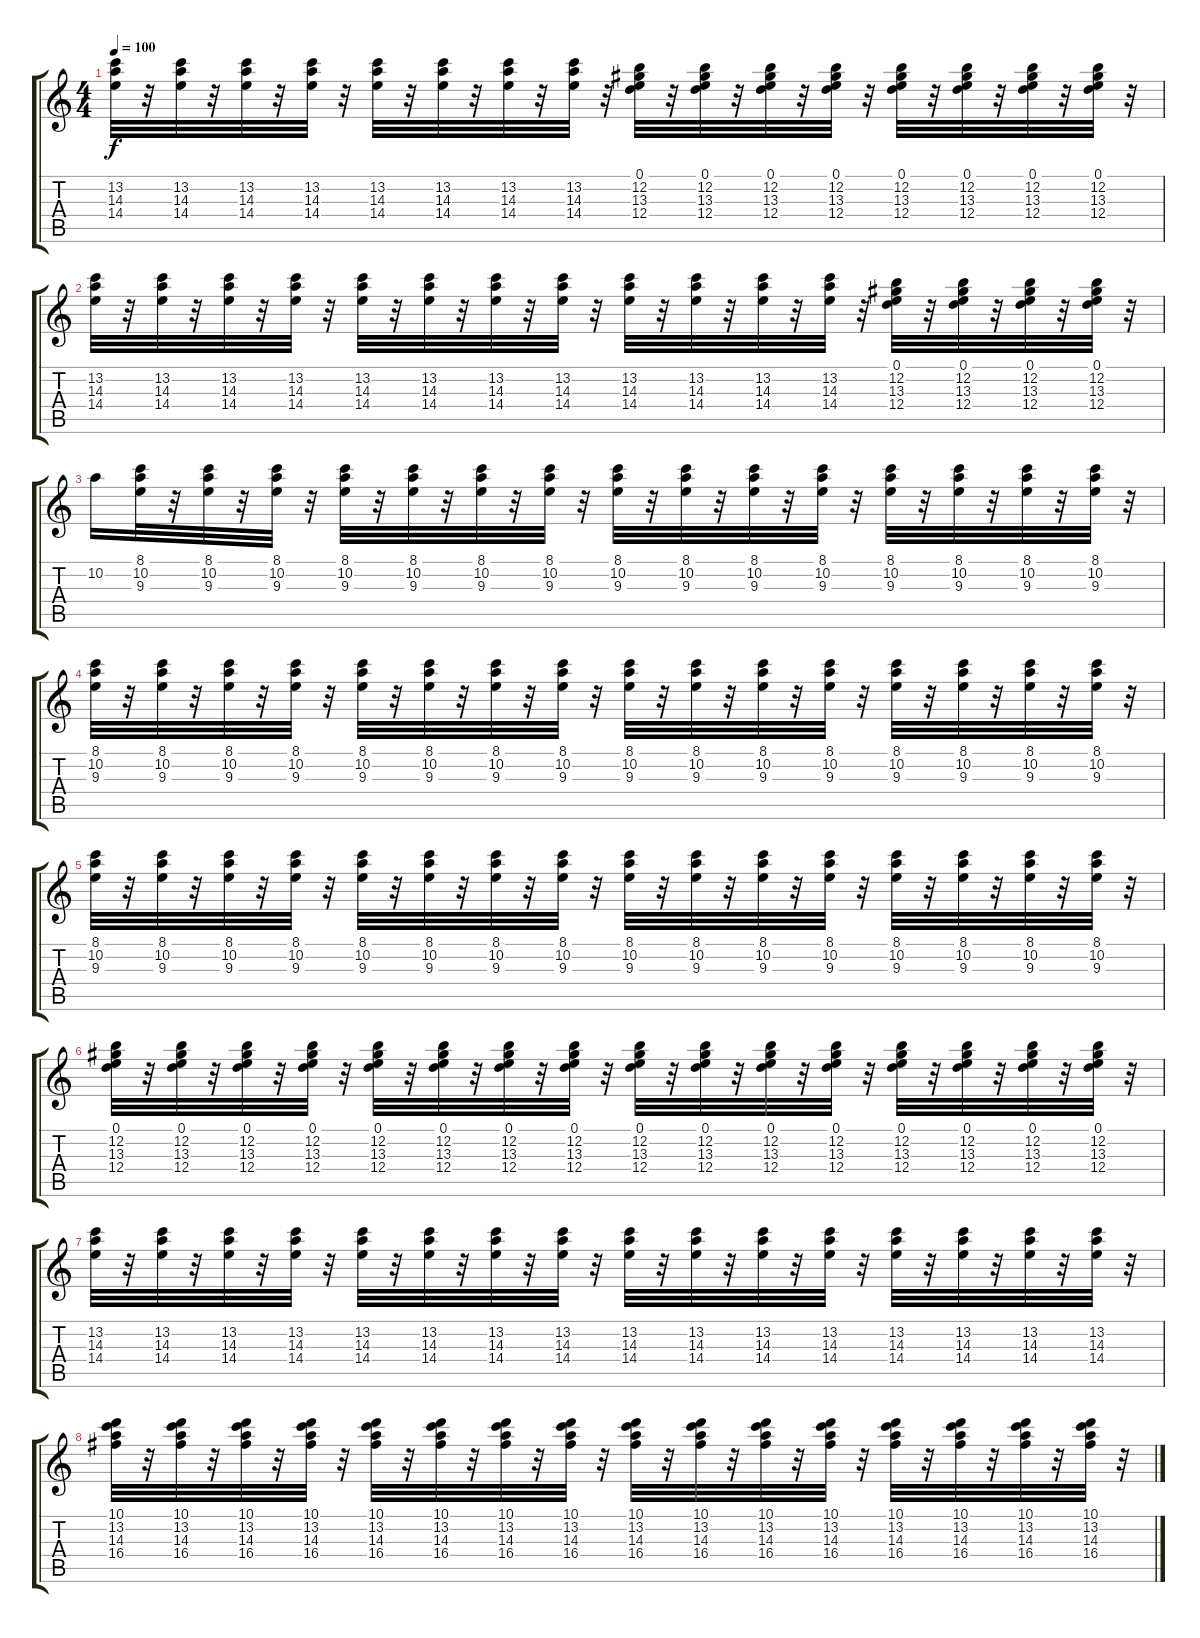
\track "" {instrument acousticguitarnylon}
\staff {score tabs}
\tuning (E4 B3 G3 D3 A2 E2) {hide}
\ts (4 4)
\tempo 100
\clef g2
\ks c
(13.2 14.3 14.4).32{dy f} r.32 (13.2 14.3 14.4).32 r.32 (13.2 14.3 14.4).32 r.32 (13.2 14.3 14.4).32 r.32 (13.2 14.3 14.4).32 r.32 (13.2 14.3 14.4).32 r.32 (13.2 14.3 14.4).32 r.32 (13.2 14.3 14.4).32 r.32 (0.1 12.2 13.3 12.4).32 r.32 (0.1 12.2 13.3 12.4).32 r.32 (0.1 12.2 13.3 12.4).32 r.32 (0.1 12.2 13.3 12.4).32 r.32 (0.1 12.2 13.3 12.4).32 r.32 (0.1 12.2 13.3 12.4).32 r.32 (0.1 12.2 13.3 12.4).32 r.32 (0.1 12.2 13.3 12.4).32 r.32 |
(13.2 14.3 14.4).32 r.32 (13.2 14.3 14.4).32 r.32 (13.2 14.3 14.4).32 r.32 (13.2 14.3 14.4).32 r.32 (13.2 14.3 14.4).32 r.32 (13.2 14.3 14.4).32 r.32 (13.2 14.3 14.4).32 r.32 (13.2 14.3 14.4).32 r.32 (13.2 14.3 14.4).32 r.32 (13.2 14.3 14.4).32 r.32 (13.2 14.3 14.4).32 r.32 (13.2 14.3 14.4).32 r.32 (0.1 12.2 13.3 12.4).32 r.32 (0.1 12.2 13.3 12.4).32 r.32 (0.1 12.2 13.3 12.4).32 r.32 (0.1 12.2 13.3 12.4).32 r.32 |
10.2.16 (8.1 10.2 9.3).32 r.32 (8.1 10.2 9.3).32 r.32 (8.1 10.2 9.3).32 r.32 (8.1 10.2 9.3).32 r.32 (8.1 10.2 9.3).32 r.32 (8.1 10.2 9.3).32 r.32 (8.1 10.2 9.3).32 r.32 (8.1 10.2 9.3).32 r.32 (8.1 10.2 9.3).32 r.32 (8.1 10.2 9.3).32 r.32 (8.1 10.2 9.3).32 r.32 (8.1 10.2 9.3).32 r.32 (8.1 10.2 9.3).32 r.32 (8.1 10.2 9.3).32 r.32 (8.1 10.2 9.3).32 r.32 |
(8.1 10.2 9.3).32 r.32 (8.1 10.2 9.3).32 r.32 (8.1 10.2 9.3).32 r.32 (8.1 10.2 9.3).32 r.32 (8.1 10.2 9.3).32 r.32 (8.1 10.2 9.3).32 r.32 (8.1 10.2 9.3).32 r.32 (8.1 10.2 9.3).32 r.32 (8.1 10.2 9.3).32 r.32 (8.1 10.2 9.3).32 r.32 (8.1 10.2 9.3).32 r.32 (8.1 10.2 9.3).32 r.32 (8.1 10.2 9.3).32 r.32 (8.1 10.2 9.3).32 r.32 (8.1 10.2 9.3).32 r.32 (8.1 10.2 9.3).32 r.32 |
(8.1 10.2 9.3).32 r.32 (8.1 10.2 9.3).32 r.32 (8.1 10.2 9.3).32 r.32 (8.1 10.2 9.3).32 r.32 (8.1 10.2 9.3).32 r.32 (8.1 10.2 9.3).32 r.32 (8.1 10.2 9.3).32 r.32 (8.1 10.2 9.3).32 r.32 (8.1 10.2 9.3).32 r.32 (8.1 10.2 9.3).32 r.32 (8.1 10.2 9.3).32 r.32 (8.1 10.2 9.3).32 r.32 (8.1 10.2 9.3).32 r.32 (8.1 10.2 9.3).32 r.32 (8.1 10.2 9.3).32 r.32 (8.1 10.2 9.3).32 r.32 |
(0.1 12.2 13.3 12.4).32 r.32 (0.1 12.2 13.3 12.4).32 r.32 (0.1 12.2 13.3 12.4).32 r.32 (0.1 12.2 13.3 12.4).32 r.32 (0.1 12.2 13.3 12.4).32 r.32 (0.1 12.2 13.3 12.4).32 r.32 (0.1 12.2 13.3 12.4).32 r.32 (0.1 12.2 13.3 12.4).32 r.32 (0.1 12.2 13.3 12.4).32 r.32 (0.1 12.2 13.3 12.4).32 r.32 (0.1 12.2 13.3 12.4).32 r.32 (0.1 12.2 13.3 12.4).32 r.32 (0.1 12.2 13.3 12.4).32 r.32 (0.1 12.2 13.3 12.4).32 r.32 (0.1 12.2 13.3 12.4).32 r.32 (0.1 12.2 13.3 12.4).32 r.32 |
(13.2 14.3 14.4).32 r.32 (13.2 14.3 14.4).32 r.32 (13.2 14.3 14.4).32 r.32 (13.2 14.3 14.4).32 r.32 (13.2 14.3 14.4).32 r.32 (13.2 14.3 14.4).32 r.32 (13.2 14.3 14.4).32 r.32 (13.2 14.3 14.4).32 r.32 (13.2 14.3 14.4).32 r.32 (13.2 14.3 14.4).32 r.32 (13.2 14.3 14.4).32 r.32 (13.2 14.3 14.4).32 r.32 (13.2 14.3 14.4).32 r.32 (13.2 14.3 14.4).32 r.32 (13.2 14.3 14.4).32 r.32 (13.2 14.3 14.4).32 r.32 |
(10.1 13.2 14.3 16.4).32 r.32 (10.1 13.2 14.3 16.4).32 r.32 (10.1 13.2 14.3 16.4).32 r.32 (10.1 13.2 14.3 16.4).32 r.32 (10.1 13.2 14.3 16.4).32 r.32 (10.1 13.2 14.3 16.4).32 r.32 (10.1 13.2 14.3 16.4).32 r.32 (10.1 13.2 14.3 16.4).32 r.32 (10.1 13.2 14.3 16.4).32 r.32 (10.1 13.2 14.3 16.4).32 r.32 (10.1 13.2 14.3 16.4).32 r.32 (10.1 13.2 14.3 16.4).32 r.32 (10.1 13.2 14.3 16.4).32 r.32 (10.1 13.2 14.3 16.4).32 r.32 (10.1 13.2 14.3 16.4).32 r.32 (10.1 13.2 14.3 16.4).32 r.32
